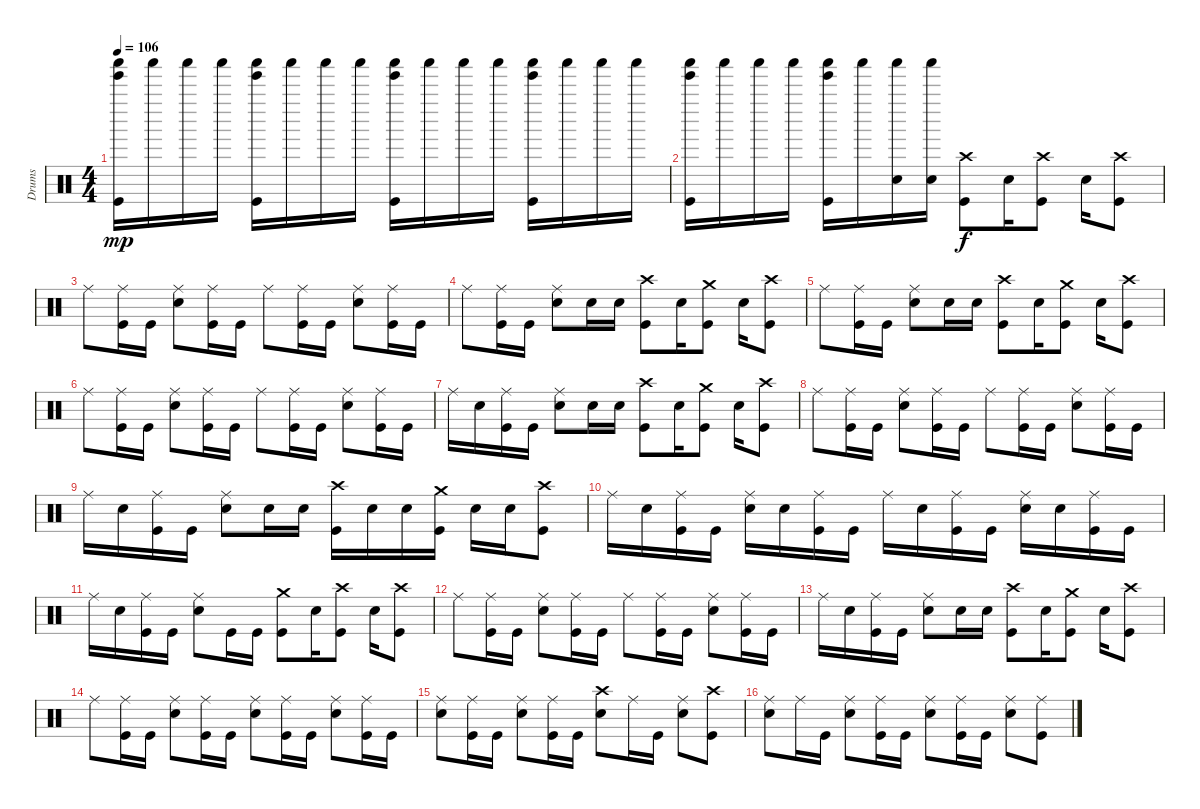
\track ("Drums" "Drums") {instrument percussion}
\staff {score}
\articulation defaults
\ts (4 4)
\tempo 106
\clef neutral
\ks c
("Tinkle Bell (hit)" "Shaker (hit)" "Kick (hit)").16{dy mp} "Shaker (hit)".16 "Shaker (hit)".16 "Shaker (hit)".16 ("Tinkle Bell (hit)" "Shaker (hit)" "Kick (hit)").16 "Shaker (hit)".16 "Shaker (hit)".16 "Shaker (hit)".16 ("Tinkle Bell (hit)" "Shaker (hit)" "Kick (hit)").16 "Shaker (hit)".16 "Shaker (hit)".16 "Shaker (hit)".16 ("Tinkle Bell (hit)" "Shaker (hit)" "Kick (hit)").16 "Shaker (hit)".16 "Shaker (hit)".16 "Shaker (hit)".16 |
("Tinkle Bell (hit)" "Shaker (hit)" "Kick (hit)").16 "Shaker (hit)".16 "Shaker (hit)".16 "Shaker (hit)".16 ("Tinkle Bell (hit)" "Shaker (hit)" "Kick (hit)").16 "Shaker (hit)".16 ("Shaker (hit)" "Snare (hit) 2").16 ("Shaker (hit)" "Snare (hit) 2").16 ("Crash high (hit)" "Kick (hit)").8{dy f} "Electric Snare (hit)".16 ("Crash high (hit)" "Kick (hit)").8 "Electric Snare (hit)".16 ("Crash high (hit)" "Kick (hit)").8 |
"Ride (middle)".8 ("Ride (middle)" "Kick (hit)").16 "Kick (hit)".16 ("Ride (middle)" "Snare (hit) 2").8 ("Ride (middle)" "Kick (hit)").16 "Kick (hit)".16 "Ride (middle)".8 ("Ride (middle)" "Kick (hit)").16 "Kick (hit)".16 ("Ride (middle)" "Snare (hit) 2").8 ("Ride (middle)" "Kick (hit)").16 "Kick (hit)".16 |
"Ride (middle)".8 ("Ride (middle)" "Kick (hit)").16 "Kick (hit)".16 ("Ride (middle)" "Snare (hit) 2").8 "Snare (hit) 2".16 "Snare (hit) 2".16 ("Crash high (hit)" "Kick (hit)").8 "Electric Snare (hit)".16 ("Crash medium (hit)" "Kick (hit)").8 "Electric Snare (hit)".16 ("Crash high (hit)" "Kick (hit)").8 |
"Ride (middle)".8 ("Ride (middle)" "Kick (hit)").16 "Kick (hit)".16 ("Ride (middle)" "Snare (hit) 2").8 "Snare (hit) 2".16 "Snare (hit) 2".16 ("Crash high (hit)" "Kick (hit)").8 "Electric Snare (hit)".16 ("Crash medium (hit)" "Kick (hit)").8 "Electric Snare (hit)".16 ("Crash high (hit)" "Kick (hit)").8 |
"Ride (middle)".8 ("Ride (middle)" "Kick (hit)").16 "Kick (hit)".16 ("Ride (middle)" "Snare (hit) 2").8 ("Ride (middle)" "Kick (hit)").16 "Kick (hit)".16 "Ride (middle)".8 ("Ride (middle)" "Kick (hit)").16 "Kick (hit)".16 ("Ride (middle)" "Snare (hit) 2").8 ("Ride (middle)" "Kick (hit)").16 "Kick (hit)".16 |
"Ride (middle)".16 "Snare (hit) 2".16 ("Ride (middle)" "Kick (hit)").16 "Kick (hit)".16 ("Ride (middle)" "Snare (hit) 2").8 "Snare (hit) 2".16 "Snare (hit) 2".16 ("Crash high (hit)" "Kick (hit)").8 "Electric Snare (hit)".16 ("Crash medium (hit)" "Kick (hit)").8 "Electric Snare (hit)".16 ("Crash high (hit)" "Kick (hit)").8 |
"Ride (middle)".8 ("Ride (middle)" "Kick (hit)").16 "Kick (hit)".16 ("Ride (middle)" "Snare (hit) 2").8 ("Ride (middle)" "Kick (hit)").16 "Kick (hit)".16 "Ride (middle)".8 ("Ride (middle)" "Kick (hit)").16 "Kick (hit)".16 ("Ride (middle)" "Snare (hit) 2").8 ("Ride (middle)" "Kick (hit)").16 "Kick (hit)".16 |
"Ride (middle)".16 "Snare (hit) 2".16 ("Ride (middle)" "Kick (hit)").16 "Kick (hit)".16 ("Ride (middle)" "Snare (hit) 2").8 "Snare (hit) 2".16 "Snare (hit) 2".16 ("Crash high (hit)" "Kick (hit)").16 "Snare (hit) 2".16 "Snare (hit) 2".16 ("Crash medium (hit)" "Kick (hit)").16 "Snare (hit) 2".16 "Snare (hit) 2".16 ("Crash high (hit)" "Kick (hit)").8 |
"Ride (middle)".16 "Snare (hit) 2".16 ("Ride (middle)" "Kick (hit)").16 "Kick (hit)".16 ("Ride (middle)" "Snare (hit) 2").16 "Snare (hit) 2".16 ("Ride (middle)" "Kick (hit)").16 "Kick (hit)".16 "Ride (middle)".16 "Snare (hit) 2".16 ("Ride (middle)" "Kick (hit)").16 "Kick (hit)".16 ("Ride (middle)" "Snare (hit) 2").16 "Snare (hit) 2".16 ("Ride (middle)" "Kick (hit)").16 "Kick (hit)".16 |
"Ride (middle)".16 "Snare (hit) 2".16 ("Ride (middle)" "Kick (hit)").16 "Kick (hit)".16 ("Ride (middle)" "Snare (hit) 2").8 "Kick (hit)".16 "Kick (hit)".16 ("Crash medium (hit)" "Kick (hit)").8 "Electric Snare (hit)".16 ("Crash high (hit)" "Kick (hit)").8 "Electric Snare (hit)".16 ("Crash high (hit)" "Kick (hit)").8 |
"Ride (middle)".8 ("Ride (middle)" "Kick (hit)").16 "Kick (hit)".16 ("Ride (middle)" "Snare (hit) 2").8 ("Ride (middle)" "Kick (hit)").16 "Kick (hit)".16 "Ride (middle)".8 ("Ride (middle)" "Kick (hit)").16 "Kick (hit)".16 ("Ride (middle)" "Snare (hit) 2").8 ("Ride (middle)" "Kick (hit)").16 "Kick (hit)".16 |
"Ride (middle)".16 "Snare (hit) 2".16 ("Ride (middle)" "Kick (hit)").16 "Kick (hit)".16 ("Ride (middle)" "Snare (hit) 2").8 "Snare (hit) 2".16 "Snare (hit) 2".16 ("Crash high (hit)" "Kick (hit)").8 "Electric Snare (hit)".16 ("Crash medium (hit)" "Kick (hit)").8 "Electric Snare (hit)".16 ("Crash high (hit)" "Kick (hit)").8 |
"Ride (middle)".8 ("Ride (middle)" "Kick (hit)").16 "Kick (hit)".16 ("Ride (middle)" "Snare (hit) 2").8 ("Ride (middle)" "Kick (hit)").16 "Kick (hit)".16 ("Ride (middle)" "Snare (hit) 2").8 ("Ride (middle)" "Kick (hit)").16 "Kick (hit)".16 ("Ride (middle)" "Snare (hit) 2").8 ("Ride (middle)" "Kick (hit)").16 "Kick (hit)".16 |
("Ride (middle)" "Snare (hit) 2").8 ("Ride (middle)" "Kick (hit)").16 "Kick (hit)".16 ("Ride (middle)" "Snare (hit) 2").8 ("Ride (middle)" "Kick (hit)").16 "Kick (hit)".16 ("Crash high (hit)" "Snare (hit) 2").8 "Ride (middle)".16 "Kick (hit)".16 ("Ride (middle)" "Snare (hit) 2").8 ("Crash high (hit)" "Kick (hit)").8 |
("Ride (middle)" "Snare (hit) 2").8 "Ride (middle)".16 "Kick (hit)".16 ("Ride (middle)" "Snare (hit) 2").8 ("Ride (middle)" "Kick (hit)").16 "Kick (hit)".16 ("Ride (middle)" "Snare (hit) 2").8 ("Ride (middle)" "Kick (hit)").16 "Kick (hit)".16 ("Ride (middle)" "Snare (hit) 2").8 ("Ride (middle)" "Kick (hit)").8
